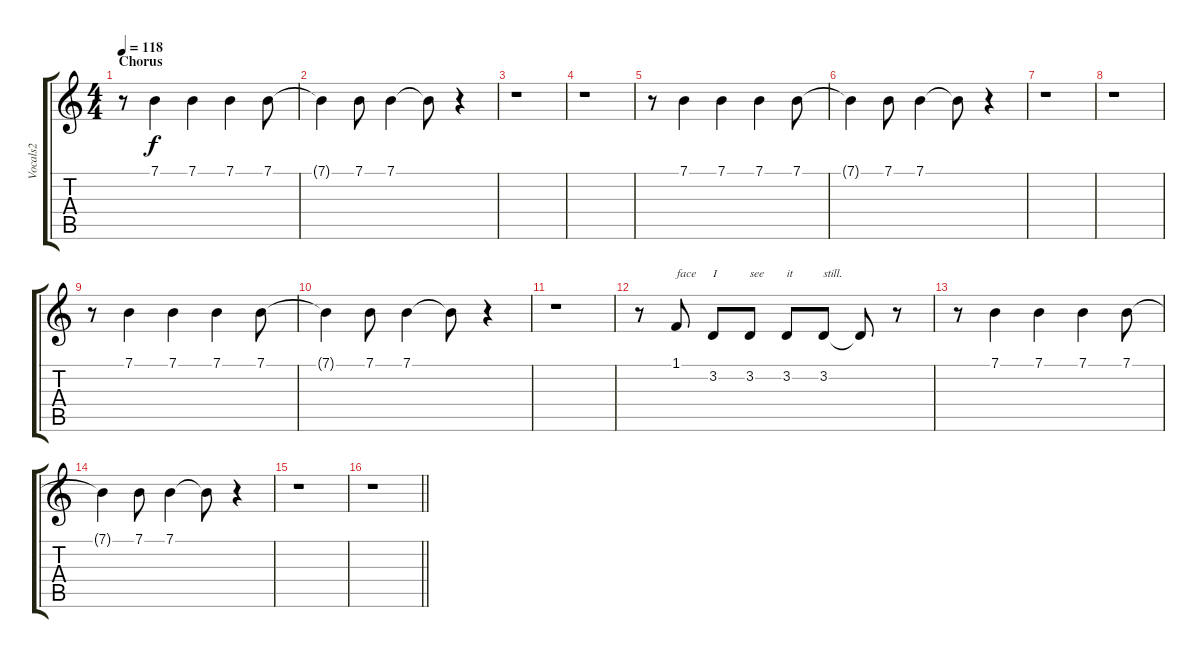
\track ("Vocals2" "Vocals2") {mute instrument choiraahs}
\staff {score tabs}
\tuning (E4 B3 G3 D3 A2 E2) {hide}
\ts (4 4)
\section ("" "Chorus")
\tempo 118
\clef g2
\ks c
r.8{dy f} 7.1.4 7.1.4 7.1.4 7.1.8 |
7.1{t}.4 7.1.8 7.1.4 7.1{t}.8 r.4 |
r.1 |
r.1 |
r.8 7.1.4 7.1.4 7.1.4 7.1.8 |
7.1{t}.4 7.1.8 7.1.4 7.1{t}.8 r.4 |
r.1 |
r.1 |
r.8 7.1.4 7.1.4 7.1.4 7.1.8 |
7.1{t}.4 7.1.8 7.1.4 7.1{t}.8 r.4 |
r.1 |
r.8 1.1.8{txt "face"} 3.2.8{txt "I"} 3.2.8{txt "see"} 3.2.8{txt "it"} 3.2.8{txt "still."} 3.2{t}.8 r.8 |
r.8 7.1.4 7.1.4 7.1.4 7.1.8 |
7.1{t}.4 7.1.8 7.1.4 7.1{t}.8 r.4 |
r.1 |
\barLineRight lightlight
r.1
